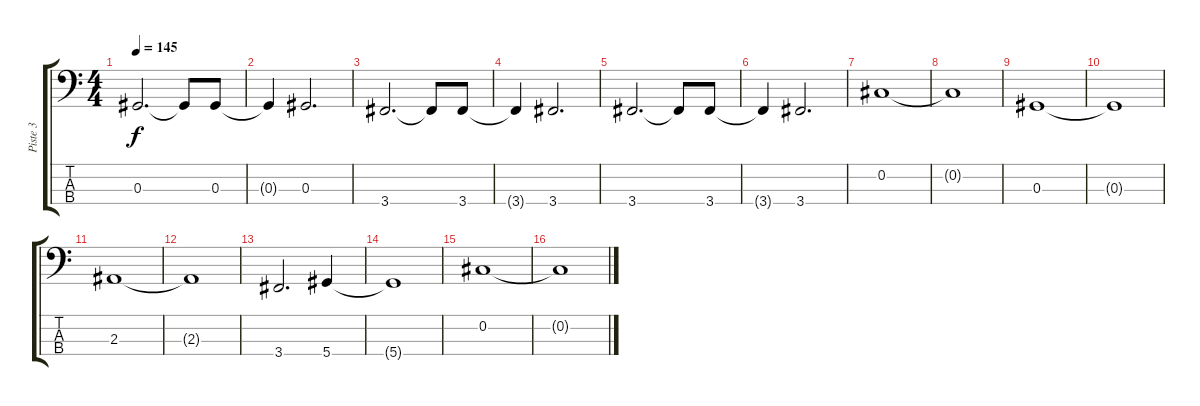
\track ("Piste 3" "Piste 3") {instrument acousticbass}
\staff {score tabs}
\tuning (Gb2 Db2 Ab1 Eb1) {hide}
\ts (4 4)
\tempo 145
\clef f4
\ks c
0.3.2{d dy f} 0.3{t}.8 0.3.8 |
0.3{t}.4 0.3.2{d} |
3.4.2{d} 3.4{t}.8 3.4.8 |
3.4{t}.4 3.4.2{d} |
3.4.2{d} 3.4{t}.8 3.4.8 |
3.4{t}.4 3.4.2{d} |
0.2.1 |
0.2{t}.1 |
0.3.1 |
0.3{t}.1 |
2.3.1 |
2.3{t}.1 |
3.4.2{d} 5.4.4 |
5.4{t}.1 |
0.2.1 |
0.2{t}.1
